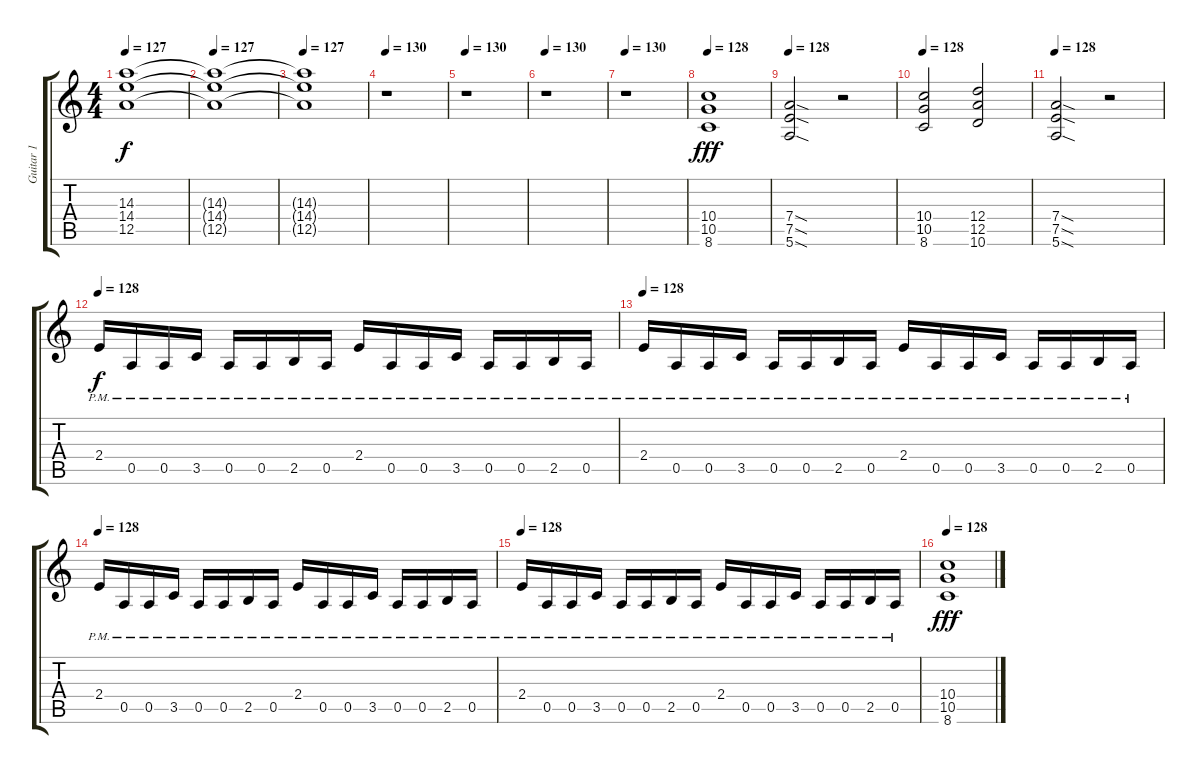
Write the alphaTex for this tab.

\track ("Guitar 1" "Guitar 1") {instrument distortionguitar}
\staff {score tabs}
\tuning (E4 B3 G3 D3 A2 E2) {hide}
\ts (4 4)
\tempo 127
\clef g2
\ks c
(14.3{t} 14.4{t} 12.5{t}).1{dy f} |
\tempo 127
(14.3{t} 14.4{t} 12.5{t}).1 |
\tempo 127
(14.3{t} 14.4{t} 12.5{t}).1 |
\tempo 130
r.1 |
\tempo 130
r.1 |
\tempo 130
r.1 |
\tempo 130
r.1 |
\tempo 128
(10.4 10.5 8.6).1{dy fff} |
\tempo 128
(7.4{sod} 7.5{sod} 5.6{sod}).2 r.2 |
\tempo 128
(10.4 10.5 8.6).2 (12.4 12.5 10.6).2 |
\tempo 128
(7.4{sod} 7.5{sod} 5.6{sod}).2 r.2 |
\tempo 128
2.4{pm}.16{dy f} 0.5{pm}.16 0.5{pm}.16 3.5{pm}.16 0.5{pm}.16 0.5{pm}.16 2.5{pm}.16 0.5{pm}.16 2.4{pm}.16 0.5{pm}.16 0.5{pm}.16 3.5{pm}.16 0.5{pm}.16 0.5{pm}.16 2.5{pm}.16 0.5{pm}.16 |
\tempo 128
2.4{pm}.16 0.5{pm}.16 0.5{pm}.16 3.5{pm}.16 0.5{pm}.16 0.5{pm}.16 2.5{pm}.16 0.5{pm}.16 2.4{pm}.16 0.5{pm}.16 0.5{pm}.16 3.5{pm}.16 0.5{pm}.16 0.5{pm}.16 2.5{pm}.16 0.5{pm}.16 |
\tempo 128
2.4{pm}.16 0.5{pm}.16 0.5{pm}.16 3.5{pm}.16 0.5{pm}.16 0.5{pm}.16 2.5{pm}.16 0.5{pm}.16 2.4{pm}.16 0.5{pm}.16 0.5{pm}.16 3.5{pm}.16 0.5{pm}.16 0.5{pm}.16 2.5{pm}.16 0.5{pm}.16 |
\tempo 128
2.4{pm}.16 0.5{pm}.16 0.5{pm}.16 3.5{pm}.16 0.5{pm}.16 0.5{pm}.16 2.5{pm}.16 0.5{pm}.16 2.4{pm}.16 0.5{pm}.16 0.5{pm}.16 3.5{pm}.16 0.5{pm}.16 0.5{pm}.16 2.5{pm}.16 0.5{pm}.16 |
\tempo 128
(10.4 10.5 8.6).1{dy fff}
